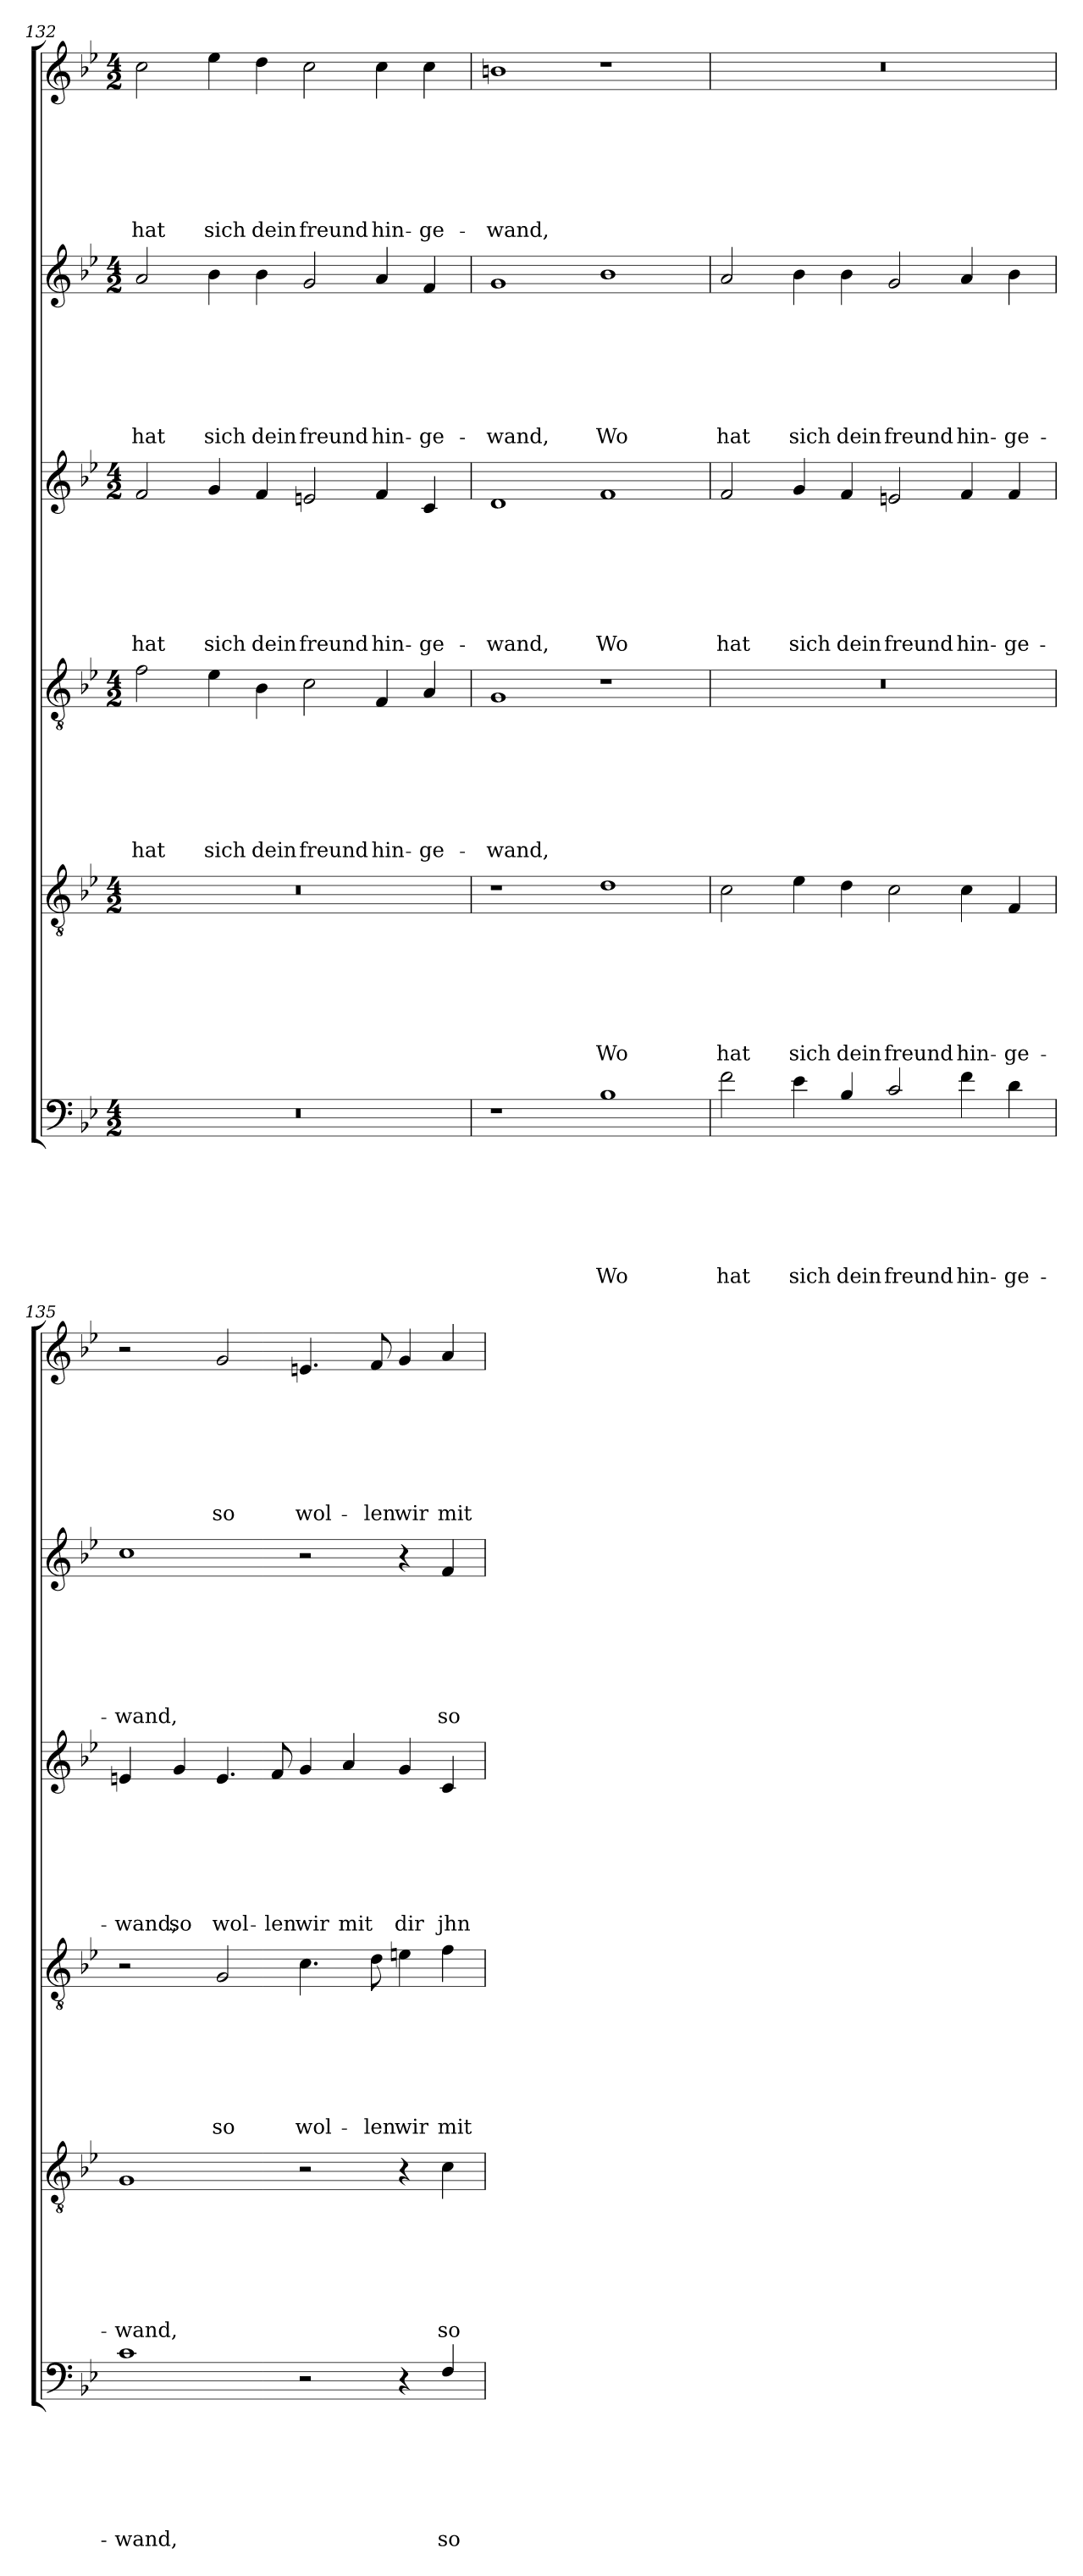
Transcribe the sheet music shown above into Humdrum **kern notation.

**kern	**text	**text	**text	**text	**text	**text	**text	**kern	**text	**text	**text	**text	**text	**text	**text	**kern	**text	**text	**text	**text	**text	**text	**text	**kern	**text	**text	**text	**text	**text	**text	**text	**kern	**text	**text	**text	**text	**text	**text	**text	**kern	**text	**text	**text	**text	**text	**text	**text
*part6	*part6	*part6	*part6	*part6	*part6	*part6	*part6	*part5	*part5	*part5	*part5	*part5	*part5	*part5	*part5	*part4	*part4	*part4	*part4	*part4	*part4	*part4	*part4	*part3	*part3	*part3	*part3	*part3	*part3	*part3	*part3	*part2	*part2	*part2	*part2	*part2	*part2	*part2	*part2	*part1	*part1	*part1	*part1	*part1	*part1	*part1	*part1
*staff6	*staff6	*staff6	*staff6	*staff6	*staff6	*staff6	*staff6	*staff5	*staff5	*staff5	*staff5	*staff5	*staff5	*staff5	*staff5	*staff4	*staff4	*staff4	*staff4	*staff4	*staff4	*staff4	*staff4	*staff3	*staff3	*staff3	*staff3	*staff3	*staff3	*staff3	*staff3	*staff2	*staff2	*staff2	*staff2	*staff2	*staff2	*staff2	*staff2	*staff1	*staff1	*staff1	*staff1	*staff1	*staff1	*staff1	*staff1
*clefF4	*	*	*	*	*	*	*	*clefGv2	*	*	*	*	*	*	*	*clefGv2	*	*	*	*	*	*	*	*clefG2	*	*	*	*	*	*	*	*clefG2	*	*	*	*	*	*	*	*clefG2	*	*	*	*	*	*	*
*ITrd8c14	*	*	*	*	*	*	*	*	*	*	*	*	*	*	*	*	*	*	*	*	*	*	*	*	*	*	*	*	*	*	*	*	*	*	*	*	*	*	*	*	*	*	*	*	*	*	*
*k[b-e-]	*	*	*	*	*	*	*	*k[b-e-]	*	*	*	*	*	*	*	*k[b-e-]	*	*	*	*	*	*	*	*k[b-e-]	*	*	*	*	*	*	*	*k[b-e-]	*	*	*	*	*	*	*	*k[b-e-]	*	*	*	*	*	*	*
*B-:	*	*	*	*	*	*	*	*B-:	*	*	*	*	*	*	*	*B-:	*	*	*	*	*	*	*	*B-:	*	*	*	*	*	*	*	*B-:	*	*	*	*	*	*	*	*B-:	*	*	*	*	*	*	*
*M4/2	*	*	*	*	*	*	*	*M4/2	*	*	*	*	*	*	*	*M4/2	*	*	*	*	*	*	*	*M4/2	*	*	*	*	*	*	*	*M4/2	*	*	*	*	*	*	*	*M4/2	*	*	*	*	*	*	*
=132	=132	=132	=132	=132	=132	=132	=132	=132	=132	=132	=132	=132	=132	=132	=132	=132	=132	=132	=132	=132	=132	=132	=132	=132	=132	=132	=132	=132	=132	=132	=132	=132	=132	=132	=132	=132	=132	=132	=132	=132	=132	=132	=132	=132	=132	=132	=132
!	!	!	!	!	!	!	!	!	!	!	!	!	!	!	!	!	!	!	!	!	!	!	!LO:LY:b	!	!	!	!	!	!	!	!LO:LY:b	!	!	!	!	!	!	!	!LO:LY:b	!	!	!	!	!	!	!	!LO:LY:b
0r	.	.	.	.	.	.	.	0r	.	.	.	.	.	.	.	2f\	.	.	.	.	.	.	hat	2f/	.	.	.	.	.	.	hat	2a/	.	.	.	.	.	.	hat	2cc\	.	.	.	.	.	.	hat
!	!	!	!	!	!	!	!	!	!	!	!	!	!	!	!	!	!	!	!	!	!	!	!LO:LY:b	!	!	!	!	!	!	!	!LO:LY:b	!	!	!	!	!	!	!	!LO:LY:b	!	!	!	!	!	!	!	!LO:LY:b
.	.	.	.	.	.	.	.	.	.	.	.	.	.	.	.	4e-\	.	.	.	.	.	.	sich	4g/	.	.	.	.	.	.	sich	4b-\	.	.	.	.	.	.	sich	4ee-\	.	.	.	.	.	.	sich
!	!	!	!	!	!	!	!	!	!	!	!	!	!	!	!	!	!	!	!	!	!	!	!LO:LY:b	!	!	!	!	!	!	!	!LO:LY:b	!	!	!	!	!	!	!	!LO:LY:b	!	!	!	!	!	!	!	!LO:LY:b
.	.	.	.	.	.	.	.	.	.	.	.	.	.	.	.	4B-\	.	.	.	.	.	.	dein	4f/	.	.	.	.	.	.	dein	4b-\	.	.	.	.	.	.	dein	4dd\	.	.	.	.	.	.	dein
!	!	!	!	!	!	!	!	!	!	!	!	!	!	!	!	!	!	!	!	!	!	!	!LO:LY:b	!	!	!	!	!	!	!	!LO:LY:b	!	!	!	!	!	!	!	!LO:LY:b	!	!	!	!	!	!	!	!LO:LY:b
.	.	.	.	.	.	.	.	.	.	.	.	.	.	.	.	2c\	.	.	.	.	.	.	freund	2en/	.	.	.	.	.	.	freund	2g/	.	.	.	.	.	.	freund	2cc\	.	.	.	.	.	.	freund
!	!	!	!	!	!	!	!	!	!	!	!	!	!	!	!	!	!	!	!	!	!	!	!LO:LY:b	!	!	!	!	!	!	!	!LO:LY:b	!	!	!	!	!	!	!	!LO:LY:b	!	!	!	!	!	!	!	!LO:LY:b
.	.	.	.	.	.	.	.	.	.	.	.	.	.	.	.	4F/	.	.	.	.	.	.	hin-	4f/	.	.	.	.	.	.	hin-	4a/	.	.	.	.	.	.	hin-	4cc\	.	.	.	.	.	.	hin-
!	!	!	!	!	!	!	!	!	!	!	!	!	!	!	!	!	!	!	!	!	!	!	!LO:LY:b	!	!	!	!	!	!	!	!LO:LY:b	!	!	!	!	!	!	!	!LO:LY:b	!	!	!	!	!	!	!	!LO:LY:b
.	.	.	.	.	.	.	.	.	.	.	.	.	.	.	.	4A/	.	.	.	.	.	.	-ge-	4c/	.	.	.	.	.	.	-ge-	4f/	.	.	.	.	.	.	-ge-	4cc\	.	.	.	.	.	.	-ge-
!!LO:LB:g=z
=133	=133	=133	=133	=133	=133	=133	=133	=133	=133	=133	=133	=133	=133	=133	=133	=133	=133	=133	=133	=133	=133	=133	=133	=133	=133	=133	=133	=133	=133	=133	=133	=133	=133	=133	=133	=133	=133	=133	=133	=133	=133	=133	=133	=133	=133	=133	=133
!	!	!	!	!	!	!	!	!	!	!	!	!	!	!	!	!	!	!	!	!	!	!	!LO:LY:b	!	!	!	!	!	!	!	!LO:LY:b	!	!	!	!	!	!	!	!LO:LY:b	!	!	!	!	!	!	!	!LO:LY:b
1r	.	.	.	.	.	.	.	1r	.	.	.	.	.	.	.	1G	.	.	.	.	.	.	-wand,	1d	.	.	.	.	.	.	-wand,	1g	.	.	.	.	.	.	-wand,	1bn	.	.	.	.	.	.	-wand,
!	!	!	!	!	!	!	!LO:LY:b	!	!	!	!	!	!	!	!LO:LY:b	!	!	!	!	!	!	!	!	!	!	!	!	!	!	!	!LO:LY:b	!	!	!	!	!	!	!	!LO:LY:b	!	!	!	!	!	!	!	!
1BB-	.	.	.	.	.	.	Wo	1d	.	.	.	.	.	.	Wo	1r	.	.	.	.	.	.	.	1f	.	.	.	.	.	.	Wo	1b-	.	.	.	.	.	.	Wo	1r	.	.	.	.	.	.	.
=134	=134	=134	=134	=134	=134	=134	=134	=134	=134	=134	=134	=134	=134	=134	=134	=134	=134	=134	=134	=134	=134	=134	=134	=134	=134	=134	=134	=134	=134	=134	=134	=134	=134	=134	=134	=134	=134	=134	=134	=134	=134	=134	=134	=134	=134	=134	=134
!	!	!	!	!	!	!	!LO:LY:b	!	!	!	!	!	!	!	!LO:LY:b	!	!	!	!	!	!	!	!	!	!	!	!	!	!	!	!LO:LY:b	!	!	!	!	!	!	!	!LO:LY:b	!	!	!	!	!	!	!	!
2F\	.	.	.	.	.	.	hat	2c\	.	.	.	.	.	.	hat	0r	.	.	.	.	.	.	.	2f/	.	.	.	.	.	.	hat	2a/	.	.	.	.	.	.	hat	0r	.	.	.	.	.	.	.
!	!	!	!	!	!	!	!LO:LY:b	!	!	!	!	!	!	!	!LO:LY:b	!	!	!	!	!	!	!	!	!	!	!	!	!	!	!	!LO:LY:b	!	!	!	!	!	!	!	!LO:LY:b	!	!	!	!	!	!	!	!
4E-\	.	.	.	.	.	.	sich	4e-\	.	.	.	.	.	.	sich	.	.	.	.	.	.	.	.	4g/	.	.	.	.	.	.	sich	4b-\	.	.	.	.	.	.	sich	.	.	.	.	.	.	.	.
!	!	!	!	!	!	!	!LO:LY:b	!	!	!	!	!	!	!	!LO:LY:b	!	!	!	!	!	!	!	!	!	!	!	!	!	!	!	!LO:LY:b	!	!	!	!	!	!	!	!LO:LY:b	!	!	!	!	!	!	!	!
4BB-/	.	.	.	.	.	.	dein	4d\	.	.	.	.	.	.	dein	.	.	.	.	.	.	.	.	4f/	.	.	.	.	.	.	dein	4b-\	.	.	.	.	.	.	dein	.	.	.	.	.	.	.	.
!	!	!	!	!	!	!	!LO:LY:b	!	!	!	!	!	!	!	!LO:LY:b	!	!	!	!	!	!	!	!	!	!	!	!	!	!	!	!LO:LY:b	!	!	!	!	!	!	!	!LO:LY:b	!	!	!	!	!	!	!	!
2C/	.	.	.	.	.	.	freund	2c\	.	.	.	.	.	.	freund	.	.	.	.	.	.	.	.	2en/	.	.	.	.	.	.	freund	2g/	.	.	.	.	.	.	freund	.	.	.	.	.	.	.	.
!	!	!	!	!	!	!	!LO:LY:b	!	!	!	!	!	!	!	!LO:LY:b	!	!	!	!	!	!	!	!	!	!	!	!	!	!	!	!LO:LY:b	!	!	!	!	!	!	!	!LO:LY:b	!	!	!	!	!	!	!	!
4F\	.	.	.	.	.	.	hin-	4c\	.	.	.	.	.	.	hin-	.	.	.	.	.	.	.	.	4f/	.	.	.	.	.	.	hin-	4a/	.	.	.	.	.	.	hin-	.	.	.	.	.	.	.	.
!	!	!	!	!	!	!	!LO:LY:b	!	!	!	!	!	!	!	!LO:LY:b	!	!	!	!	!	!	!	!	!	!	!	!	!	!	!	!LO:LY:b	!	!	!	!	!	!	!	!LO:LY:b	!	!	!	!	!	!	!	!
4D\	.	.	.	.	.	.	-ge-	4F/	.	.	.	.	.	.	-ge-	.	.	.	.	.	.	.	.	4f/	.	.	.	.	.	.	-ge-	4b-\	.	.	.	.	.	.	-ge-	.	.	.	.	.	.	.	.
=135	=135	=135	=135	=135	=135	=135	=135	=135	=135	=135	=135	=135	=135	=135	=135	=135	=135	=135	=135	=135	=135	=135	=135	=135	=135	=135	=135	=135	=135	=135	=135	=135	=135	=135	=135	=135	=135	=135	=135	=135	=135	=135	=135	=135	=135	=135	=135
!	!	!	!	!	!	!	!LO:LY:b	!	!	!	!	!	!	!	!LO:LY:b	!	!	!	!	!	!	!	!	!	!	!	!	!	!	!	!LO:LY:b	!	!	!	!	!	!	!	!LO:LY:b	!	!	!	!	!	!	!	!
1C	.	.	.	.	.	.	-wand,	1G	.	.	.	.	.	.	-wand,	2r	.	.	.	.	.	.	.	4en/	.	.	.	.	.	.	-wand,	1cc	.	.	.	.	.	.	-wand,	2r	.	.	.	.	.	.	.
!	!	!	!	!	!	!	!	!	!	!	!	!	!	!	!	!	!	!	!	!	!	!	!	!	!	!	!	!	!	!	!LO:LY:b	!	!	!	!	!	!	!	!	!	!	!	!	!	!	!	!
.	.	.	.	.	.	.	.	.	.	.	.	.	.	.	.	.	.	.	.	.	.	.	.	4g/	.	.	.	.	.	.	so	.	.	.	.	.	.	.	.	.	.	.	.	.	.	.	.
!	!	!	!	!	!	!	!	!	!	!	!	!	!	!	!	!	!	!	!	!	!	!	!LO:LY:b	!	!	!	!	!	!	!	!LO:LY:b	!	!	!	!	!	!	!	!	!	!	!	!	!	!	!	!LO:LY:b
.	.	.	.	.	.	.	.	.	.	.	.	.	.	.	.	2G/	.	.	.	.	.	.	so	4.e/	.	.	.	.	.	.	wol-	.	.	.	.	.	.	.	.	2g/	.	.	.	.	.	.	so
!	!	!	!	!	!	!	!	!	!	!	!	!	!	!	!	!	!	!	!	!	!	!	!	!	!	!	!	!	!	!	!LO:LY:b	!	!	!	!	!	!	!	!	!	!	!	!	!	!	!	!
.	.	.	.	.	.	.	.	.	.	.	.	.	.	.	.	.	.	.	.	.	.	.	.	8f/	.	.	.	.	.	.	-len	.	.	.	.	.	.	.	.	.	.	.	.	.	.	.	.
!	!	!	!	!	!	!	!	!	!	!	!	!	!	!	!	!	!	!	!	!	!	!	!LO:LY:b	!	!	!	!	!	!	!	!LO:LY:b	!	!	!	!	!	!	!	!	!	!	!	!	!	!	!	!LO:LY:b
2r	.	.	.	.	.	.	.	2r	.	.	.	.	.	.	.	4.c\	.	.	.	.	.	.	wol-	4g/	.	.	.	.	.	.	wir	2r	.	.	.	.	.	.	.	4.en/	.	.	.	.	.	.	wol-
!	!	!	!	!	!	!	!	!	!	!	!	!	!	!	!	!	!	!	!	!	!	!	!	!	!	!	!	!	!	!	!LO:LY:b	!	!	!	!	!	!	!	!	!	!	!	!	!	!	!	!
.	.	.	.	.	.	.	.	.	.	.	.	.	.	.	.	.	.	.	.	.	.	.	.	4a/	.	.	.	.	.	.	mit	.	.	.	.	.	.	.	.	.	.	.	.	.	.	.	.
!	!	!	!	!	!	!	!	!	!	!	!	!	!	!	!	!	!	!	!	!	!	!	!LO:LY:b	!	!	!	!	!	!	!	!	!	!	!	!	!	!	!	!	!	!	!	!	!	!	!	!LO:LY:b
.	.	.	.	.	.	.	.	.	.	.	.	.	.	.	.	8d\	.	.	.	.	.	.	-len	.	.	.	.	.	.	.	.	.	.	.	.	.	.	.	.	8f/	.	.	.	.	.	.	-len
!	!	!	!	!	!	!	!	!	!	!	!	!	!	!	!	!	!	!	!	!	!	!	!LO:LY:b	!	!	!	!	!	!	!	!LO:LY:b	!	!	!	!	!	!	!	!	!	!	!	!	!	!	!	!LO:LY:b
4r	.	.	.	.	.	.	.	4r	.	.	.	.	.	.	.	4en\	.	.	.	.	.	.	wir	4g/	.	.	.	.	.	.	dir	4r	.	.	.	.	.	.	.	4g/	.	.	.	.	.	.	wir
!	!	!	!	!	!	!	!LO:LY:b	!	!	!	!	!	!	!	!LO:LY:b	!	!	!	!	!	!	!	!LO:LY:b	!	!	!	!	!	!	!	!LO:LY:b	!	!	!	!	!	!	!	!LO:LY:b	!	!	!	!	!	!	!	!LO:LY:b
4FF/	.	.	.	.	.	.	so	4c\	.	.	.	.	.	.	so	4f\	.	.	.	.	.	.	mit	4c/	.	.	.	.	.	.	jhn	4f/	.	.	.	.	.	.	so	4a/	.	.	.	.	.	.	mit
=	=	=	=	=	=	=	=	=	=	=	=	=	=	=	=	=	=	=	=	=	=	=	=	=	=	=	=	=	=	=	=	=	=	=	=	=	=	=	=	=	=	=	=	=	=	=	=
*-	*-	*-	*-	*-	*-	*-	*-	*-	*-	*-	*-	*-	*-	*-	*-	*-	*-	*-	*-	*-	*-	*-	*-	*-	*-	*-	*-	*-	*-	*-	*-	*-	*-	*-	*-	*-	*-	*-	*-	*-	*-	*-	*-	*-	*-	*-	*-
